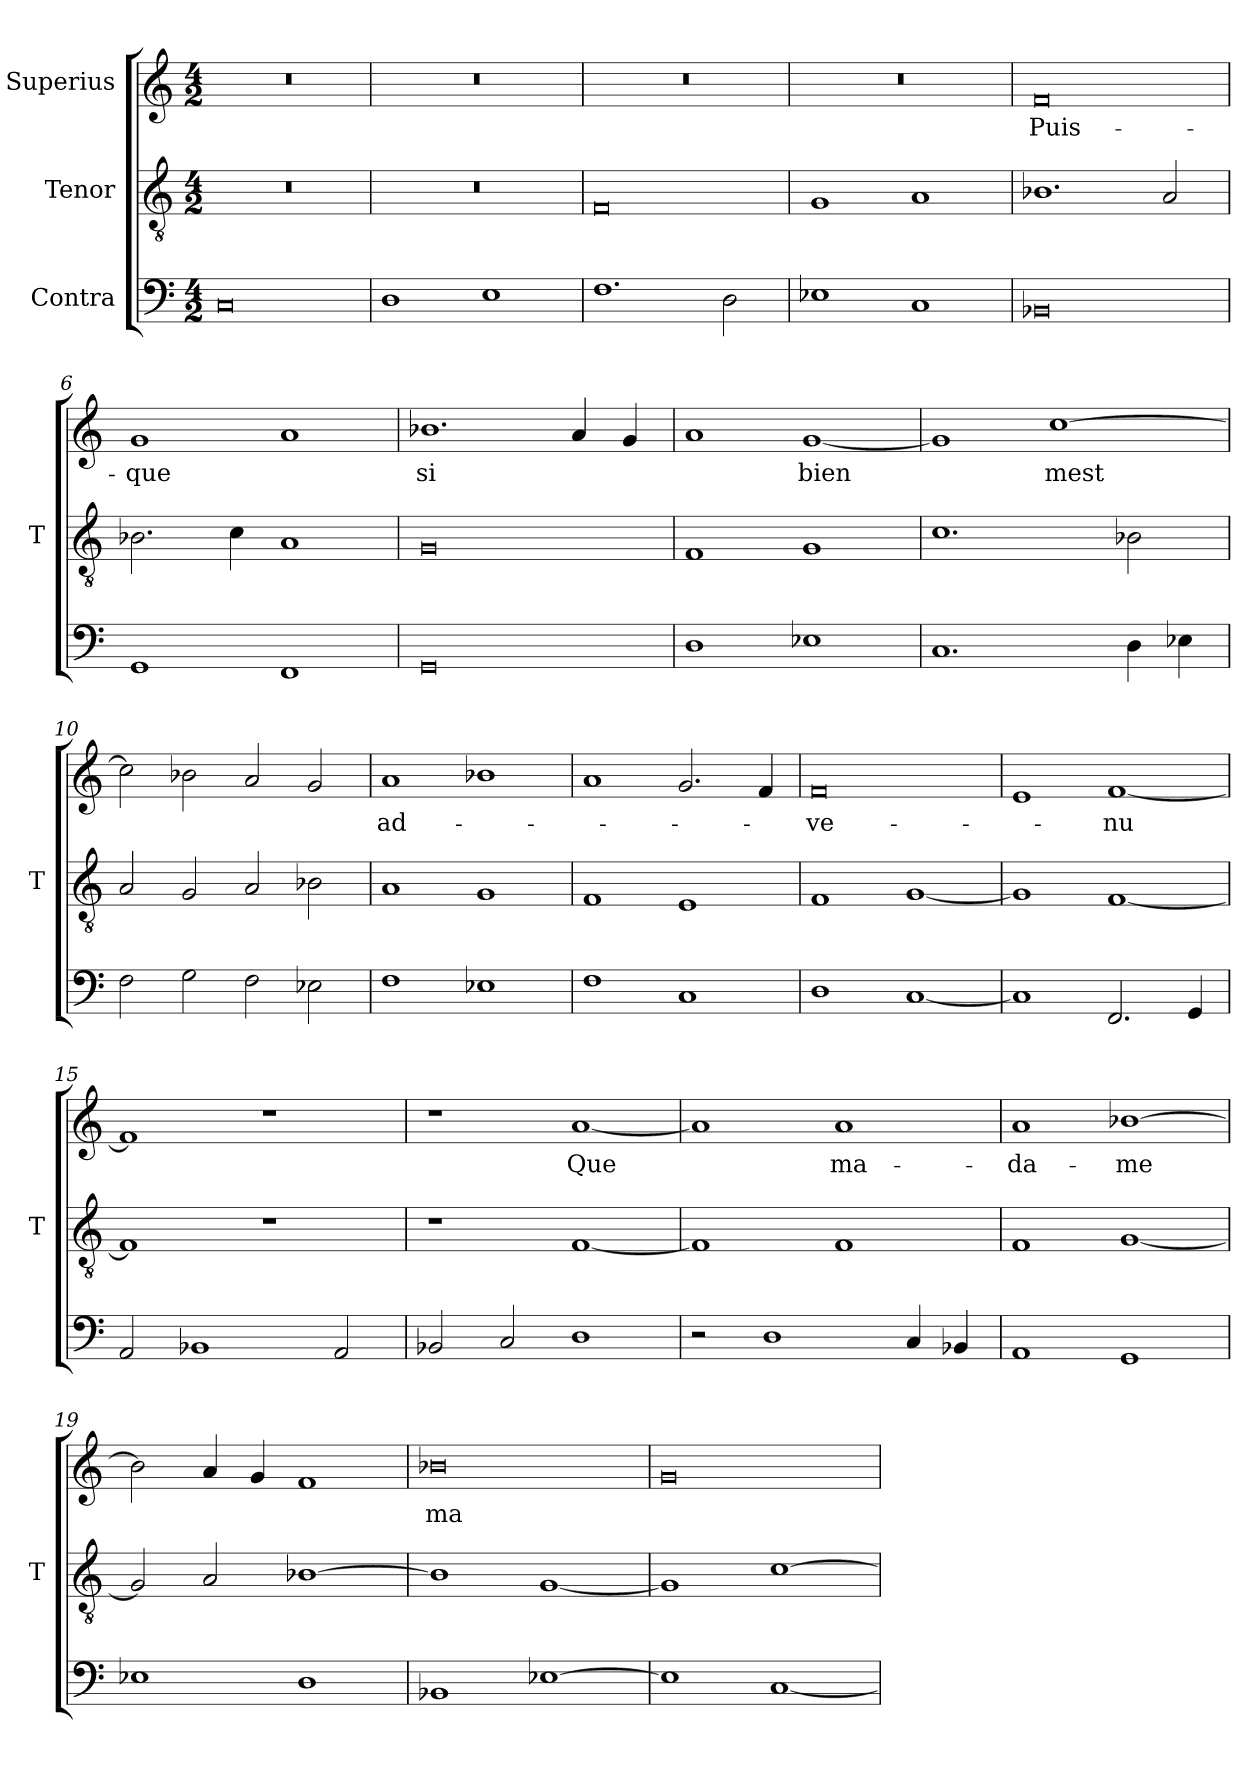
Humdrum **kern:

**kern	**kern	**kern	**text
*part3	*part2	*part1	*part1
*staff3	*staff2	*staff1	*staff1
*I"Contra	*I"Tenor	*I"Superius	*
*	*I'T	*	*
*clefF4	*clefGv2	*clefG2	*
*M4/2	*M4/2	*M4/2	*
=1	=1	=1	=1
0C	0r	0r	.
=2	=2	=2	=2
1D	0r	0r	.
1E	.	.	.
=3	=3	=3	=3
1.F	0F	0r	.
2D	.	.	.
=4	=4	=4	=4
1E-X	1G	0r	.
1C	1A	.	.
=5	=5	=5	=5
0BB-X	1.B-X	0f	Puis-
.	2A	.	.
=6	=6	=6	=6
1GG	2.B-X	1g	-que
.	4c	.	.
1FF	1A	1a	.
=7	=7	=7	=7
0GG	0G	1.b-X	-si
.	.	4a	.
.	.	4g	.
=8	=8	=8	=8
1D	1F	1a	.
1E-X	1G	[1g	-bien
=9	=9	=9	=9
1.C	1.c	1g]	.
.	.	[1cc	-mest
4D	2B-X	.	.
4E-X	.	.	.
=10	=10	=10	=10
2F	2A	2cc]	.
2G	2G	2b-X	.
2F	2A	2a	.
2E-X	2B-X	2g	.
=11	=11	=11	=11
1F	1A	1a	ad-
1E-X	1G	1b-X	.
=12	=12	=12	=12
1F	1F	1a	.
1C	1E	2.g	.
.	.	4f	.
=13	=13	=13	=13
1D	1F	0f	-ve-
[1C	[1G	.	.
=14	=14	=14	=14
1C]	1G]	1e	.
2.FF	[1F	[1f	-nu
4GG	.	.	.
=15	=15	=15	=15
2AA	1F]	1f]	.
1BB-X	.	.	.
.	1r	1r	.
2AA	.	.	.
=16	=16	=16	=16
2BB-X	1r	1r	.
2C	.	.	.
1D	[1F	[1a	-Que
=17	=17	=17	=17
2r	1F]	1a]	.
1D	.	.	.
.	1F	1a	ma-
4C	.	.	.
4BB-X	.	.	.
=18	=18	=18	=18
1AA	1F	1a	-da-
1GG	[1G	[1b-X	-me
=19	=19	=19	=19
1E-X	2G]	2b-]	.
.	2A	4a	.
.	.	4g	.
1D	[1B-X	1f	.
=20	=20	=20	=20
1BB-X	1B-]	0b-X	-ma
[1E-X	[1G	.	.
=21	=21	=21	=21
1E-]	1G]	0g	.
[1C	[1c	.	.
=	=	=	=
*-	*-	*-	*-
